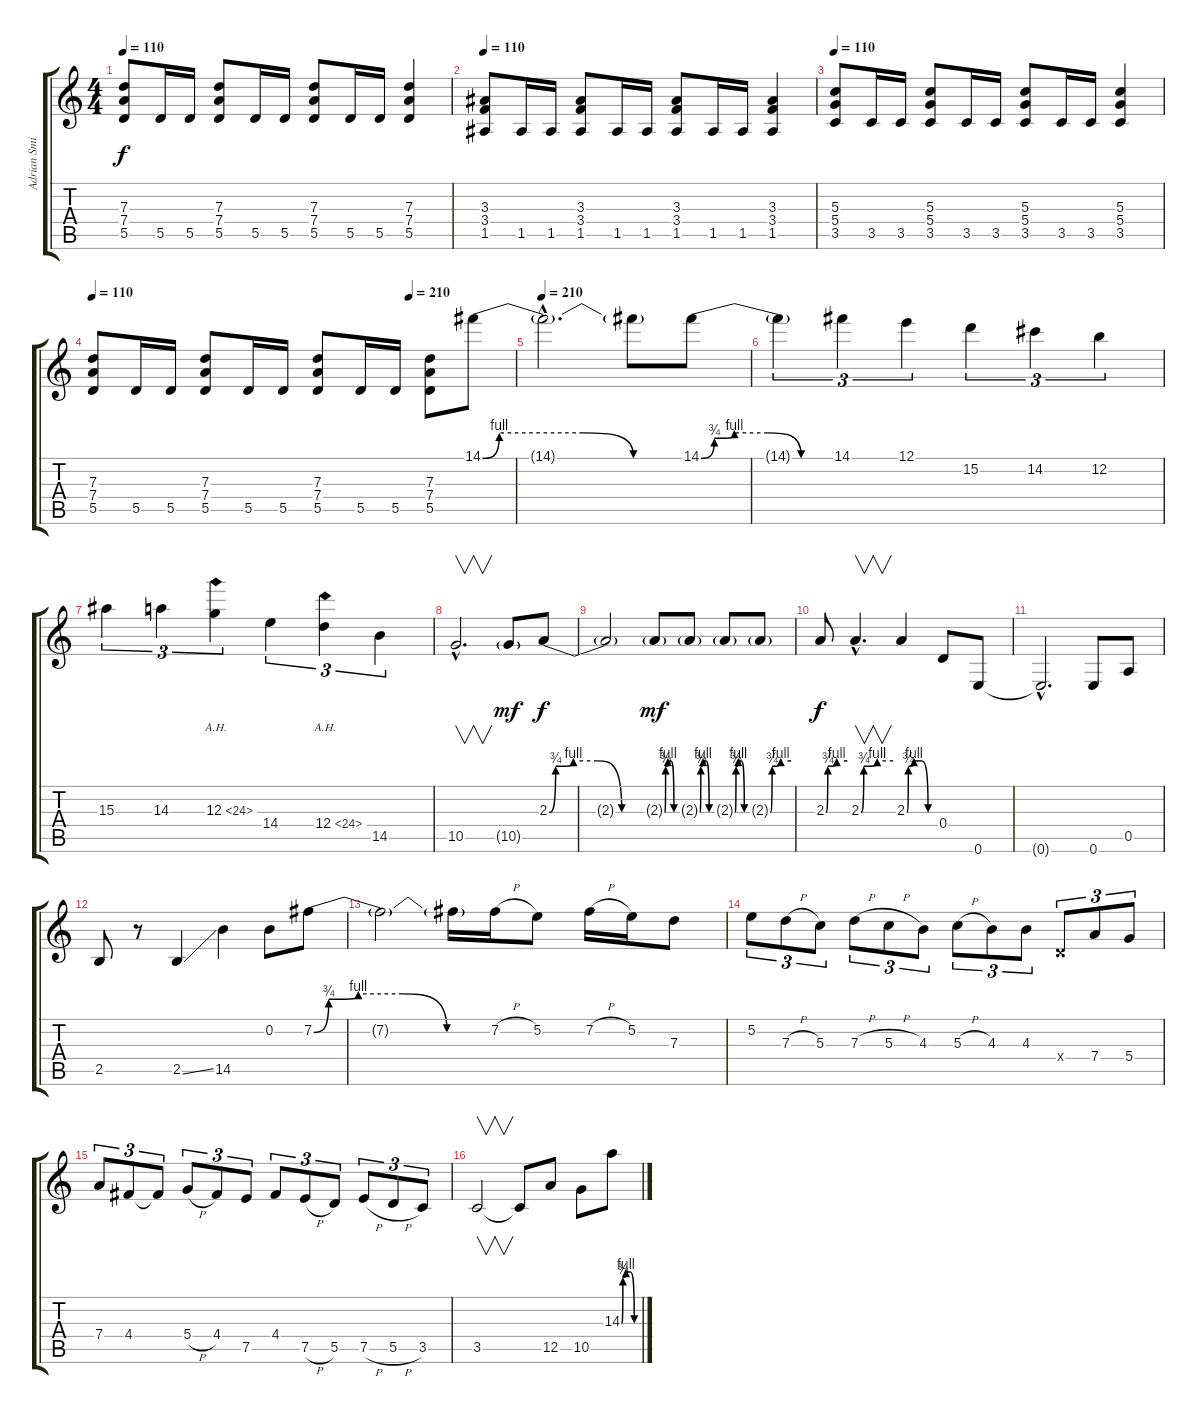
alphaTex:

\track ("Adrian Smith" "Adrian Smi") {instrument distortionguitar}
\staff {score tabs}
\tuning (E4 B3 G3 D3 A2 E2) {hide}
\ts (4 4)
\tempo 110
\clef g2
\ks c
(7.3 7.4 5.5).8{dy f volume 10} 5.5.16 5.5.16 (7.3 7.4 5.5).8 5.5.16 5.5.16 (7.3 7.4 5.5).8 5.5.16 5.5.16 (7.3 7.4 5.5).4 |
\tempo 110
(3.3 3.4 1.5).8{volume 10} 1.5.16 1.5.16 (3.3 3.4 1.5).8 1.5.16 1.5.16 (3.3 3.4 1.5).8 1.5.16 1.5.16 (3.3 3.4 1.5).4 |
\tempo 110
(5.3 5.4 3.5).8{volume 10} 3.5.16 3.5.16 (5.3 5.4 3.5).8 3.5.16 3.5.16 (5.3 5.4 3.5).8 3.5.16 3.5.16 (5.3 5.4 3.5).4 |
\tempo (210 0.75)
\tempo 110
(7.3 7.4 5.5).8 5.5.16 5.5.16 (7.3 7.4 5.5).8 5.5.16 5.5.16 (7.3 7.4 5.5).8 5.5.16 5.5.16 (7.3 7.4 5.5).8 14.1{be (custom 0 0 5 4 15 4 30 4 45 0 60 0)}.8{volume 12} |
\tempo 210
14.1{hac t}.2{d volume 16} 14.1{t}.8 14.1{be (custom 0 0 6 3 15 4 30 4 45 0 60 0)}.8 |
14.1{t}.4{tu (3 2)} 14.1.4{tu (3 2)} 12.1.4{tu (3 2)} 15.2.4{tu (3 2)} 14.2.4{tu (3 2)} 12.2.4{tu (3 2)} |
15.3.4{tu (3 2)} 14.3.4{tu (3 2)} 12.3{ah 12}.4{tu (3 2)} 14.4.4{tu (3 2)} 12.4{ah 12}.4{tu (3 2)} 14.5.4{tu (3 2)} |
10.5{hac}.2{v d} 10.5{g}.8{dy mf} 2.3{be (custom 0 0 4 3 15 4 30 4 45 0 60 0)}.8{dy f} |
2.3{t}.2 2.3{be (custom 0 0 4 3 15 4 30 4 45 0 60 0) g}.8{dy mf} 2.3{be (custom 0 0 4 3 15 4 30 4 45 0 60 0) g}.8 2.3{be (custom 0 0 4 3 15 4 30 4 45 0 60 0) g}.8 2.3{be (custom 0 0 5 3 30 4 60 4) g}.8 |
2.3{be (custom 0 0 5 3 30 4 60 4)}.8{dy f} 2.3{be (custom 0 0 5 3 30 4 60 4) hac}.4{v d} 2.3{be (custom 0 0 3 3 15 4 30 4 45 0 60 0)}.4 0.4.8 0.6.8 |
0.6{hac t}.2{d} 0.6.8 0.5.8 |
2.5.8 r.8 2.5{ss}.4 14.5.4 0.2.8 7.2{be (custom 0 0 5 3 15 4 30 4 45 0 60 0)}.8 |
7.2{t}.2 7.2{t}.16 7.2{h}.16 5.2.8 7.2{h}.16 5.2.16 7.3.8 |
5.2.8{tu (3 2)} 7.3{h}.8{tu (3 2)} 5.3.8{tu (3 2)} 7.3{h}.8{tu (3 2)} 5.3{h}.8{tu (3 2)} 4.3.8{tu (3 2)} 5.3{h}.8{tu (3 2)} 4.3.8{tu (3 2)} 4.3.8{tu (3 2)} 0.4{x}.8{tu (3 2)} 7.4.8{tu (3 2)} 5.4.8{tu (3 2)} |
7.4.8{tu (3 2)} 4.4.8{tu (3 2)} 4.4{t}.8{tu (3 2)} 5.4{h}.8{tu (3 2)} 4.4.8{tu (3 2)} 7.5.8{tu (3 2)} 4.4.8{tu (3 2)} 7.5{h}.8{tu (3 2)} 5.5.8{tu (3 2)} 7.5{h}.8{tu (3 2)} 5.5{h}.8{tu (3 2)} 3.5.8{tu (3 2)} |
3.5.2{v} 3.5{t}.8 12.5.8 10.5.8 14.3{be (custom 0 0 4 3 15 4 30 4 45 0 60 0)}.8
